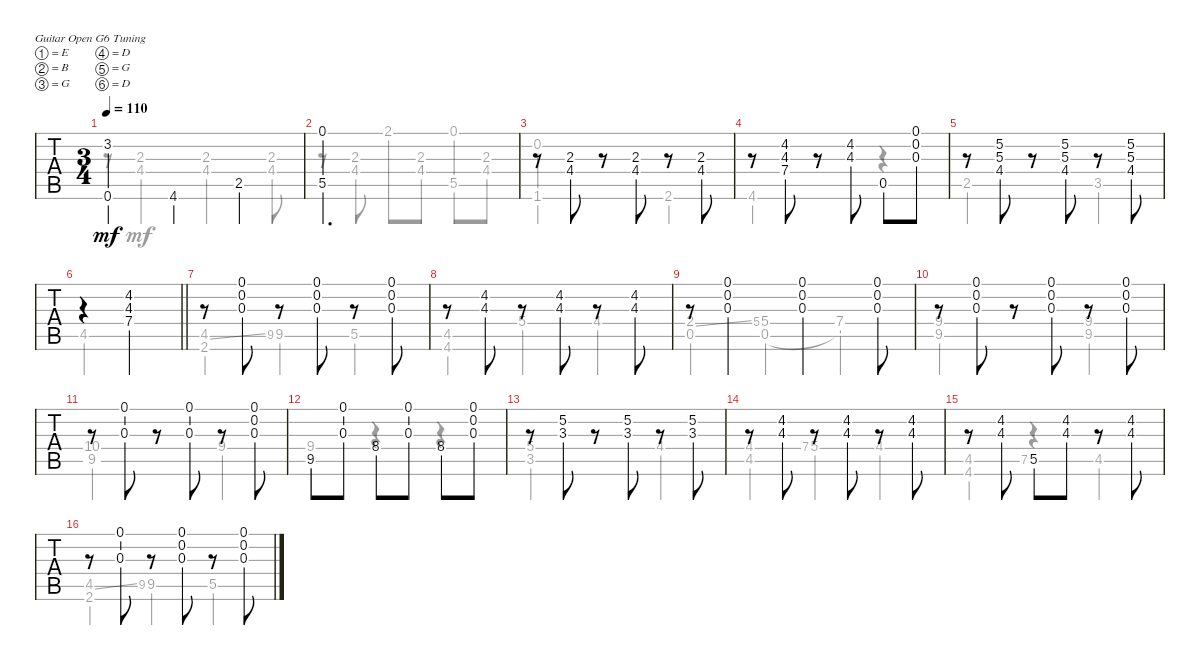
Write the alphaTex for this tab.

\bracketExtendMode groupsimilarinstruments
\singleTrackTrackNamePolicy hidden
\multiTrackTrackNamePolicy hidden
\firstSystemTrackNameOrientation horizontal
\otherSystemsTrackNameOrientation horizontal
\track ("Untitled" "N-Gt") {instrument acousticgrandpiano}
\staff {tabs}
\tuning (E4 B3 G3 D3 G2 D2)
\displaytranspose 12
\voice
\ts (3 4)
\tempo 110
\clef g2
\scale
1.08827
\ks g
(3.2 0.6).4{dy mf} 4.6.4 2.5.4 |
\scale
0.955864 (0.1 5.5).2{d} |
\scale
0.955864 r.8 (2.3 4.4).8 r.8 (2.3 4.4).8 r.8 (2.3 4.4).8 |
\scale
1.08827 r.8 (4.2 4.3 7.4).8 r.8 (4.2 4.3).8 0.5.8 (0.1 0.2 0.3).8 |
\scale
0.955864 r.8 (5.2 5.3 4.4).8 r.8 (5.2 5.3 4.4).8 r.8 (5.2 5.3 4.4).8 |
\scale
0.955864
\barLineRight lightlight
r.4 (4.2 4.3 7.4).2 |
\scale
1.08827 r.8 (0.1 0.2 0.3).8 r.8 (0.1 0.2 0.3).8 r.8 (0.1 0.2 0.3).8 |
\scale
0.955864 r.8 (4.2 4.3).8 r.8 (4.2 4.3).8 r.8 (4.2 4.3).8 |
\scale
0.955864 r.8 (0.1 0.2 0.3).4 (0.1 0.2 0.3).4 (0.1 0.2 0.3).8 |
\scale
1.08827 r.8 (0.1 0.2 0.3).8 r.8 (0.1 0.2 0.3).8 r.8 (0.1 0.2 0.3).8 |
\scale
0.955864 r.8 (0.1 0.3).8 r.8 (0.1 0.3).8 r.8 (0.1 0.2 0.3).8 |
\scale
0.955864 9.5.8 (0.1 0.3).8 8.4.8 (0.1 0.3).8 8.4.8 (0.1 0.2 0.3).8 |
\scale
1.08827 r.8 (5.2 3.3).8 r.8 (5.2 3.3).8 r.8 (5.2 3.3).8 |
\scale
0.955864 r.8 (4.2 4.3).8 r.8 (4.2 4.3).8 r.8 (4.2 4.3).8 |
\scale
0.955864 r.8 (4.2 4.3).8 5.5.8 (4.2 4.3).8 r.8 (4.2 4.3).8 |
\scale
1.08827 r.8 (0.3 0.1).8 r.8 (0.1 0.2 0.3).8 r.8 (0.1 0.2 0.3).8
\voice
\clef g2
\ottava regular
\simile none
\scale
1.08827
\ks g
r.8{dy mf} (2.3 4.4).4 (2.3 4.4).4 (2.3 4.4).8 |
\scale
0.955864 r.8 (2.3 4.4).8 2.1.8 (2.3 4.4).8 (5.5 0.1).8 (2.3 4.4).8 |
\scale
0.955864 (0.2 1.6).2 2.6.4 |
\scale
1.08827 4.6.2 r.4 |
\scale
0.955864 2.5.2 3.5.4 |
\scale
0.955864
\barLineRight lightlight
4.5.4 |
\scale
1.08827 (4.5{ss} 2.6).4 9.5.8{gr} 9.5.4 5.5.4 |
\scale
0.955864 (4.5 4.6).4 5.4.4 4.4.4 |
\scale
0.955864 (2.4{ss} 0.5).4 5.4.8{gr} (5.4 0.5).4 (7.4 0.5{t}).4 |
\scale
1.08827 (9.4 9.5).2 (9.4 9.5).4 |
\scale
0.955864 (10.4 9.5).2 9.4.4 |
\scale
0.955864 9.4.4 r.4 r.4 |
\scale
1.08827 (5.4 3.5).2 4.4.4 |
\scale
0.955864 (4.4 4.5).4 7.4.8{gr} 5.4.4 4.4.4 |
\scale
0.955864 (4.5 4.6).4 7.5.8{gr} r.4 4.5.4 |
\scale
1.08827 (4.5{ss} 2.6).4 9.5.8{gr} 9.5.4 5.5.4
